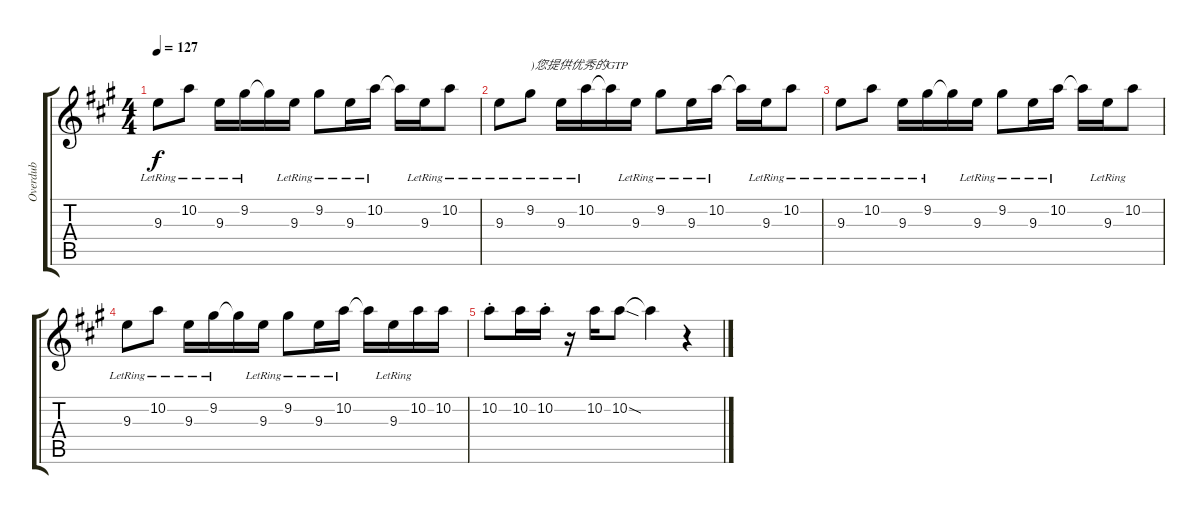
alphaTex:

\track ("Overdub" "Overdub") {instrument acousticguitarsteel}
\staff {score tabs}
\tuning (E4 B3 G3 D3 A2 E2) {hide}
\ts (4 4)
\tempo 127
\clef g2
\ks a
9.3{lr}.8{dy f} 10.2{lr}.8 9.3{lr}.16 9.2{lr}.16 9.2{t}.16 9.3{lr}.16 9.2{lr}.8 9.3{lr}.16 10.2{lr}.16 10.2{t}.16 9.3{lr}.16 10.2{lr}.8 |
9.3{lr}.8 9.2{lr}.8{txt ")您提供优秀的GTP"} 9.3{lr}.16 10.2{lr}.16 10.2{t}.16 9.3{lr}.16 9.2{lr}.8 9.3{lr}.16 10.2{lr}.16 10.2{t}.16 9.3{lr}.16 10.2{lr}.8 |
9.3{lr}.8 10.2{lr}.8 9.3{lr}.16 9.2{lr}.16 9.2{t}.16 9.3{lr}.16 9.2{lr}.8 9.3{lr}.16 10.2{lr}.16 10.2{t}.16 9.3{lr}.16 10.2{lr}.8 |
9.3{lr}.8 10.2{lr}.8 9.3{lr}.16 9.2{lr}.16 9.2{t}.16 9.3{lr}.16 9.2{lr}.8 9.3{lr}.16 10.2{lr}.16 10.2{t}.16 9.3{lr}.16 10.2{lr}.16 10.2.16 |
10.2{st}.8 10.2.16 10.2{st}.16 r.16 10.2.16 10.2{sod}.8 10.2{t}.4 r.4
